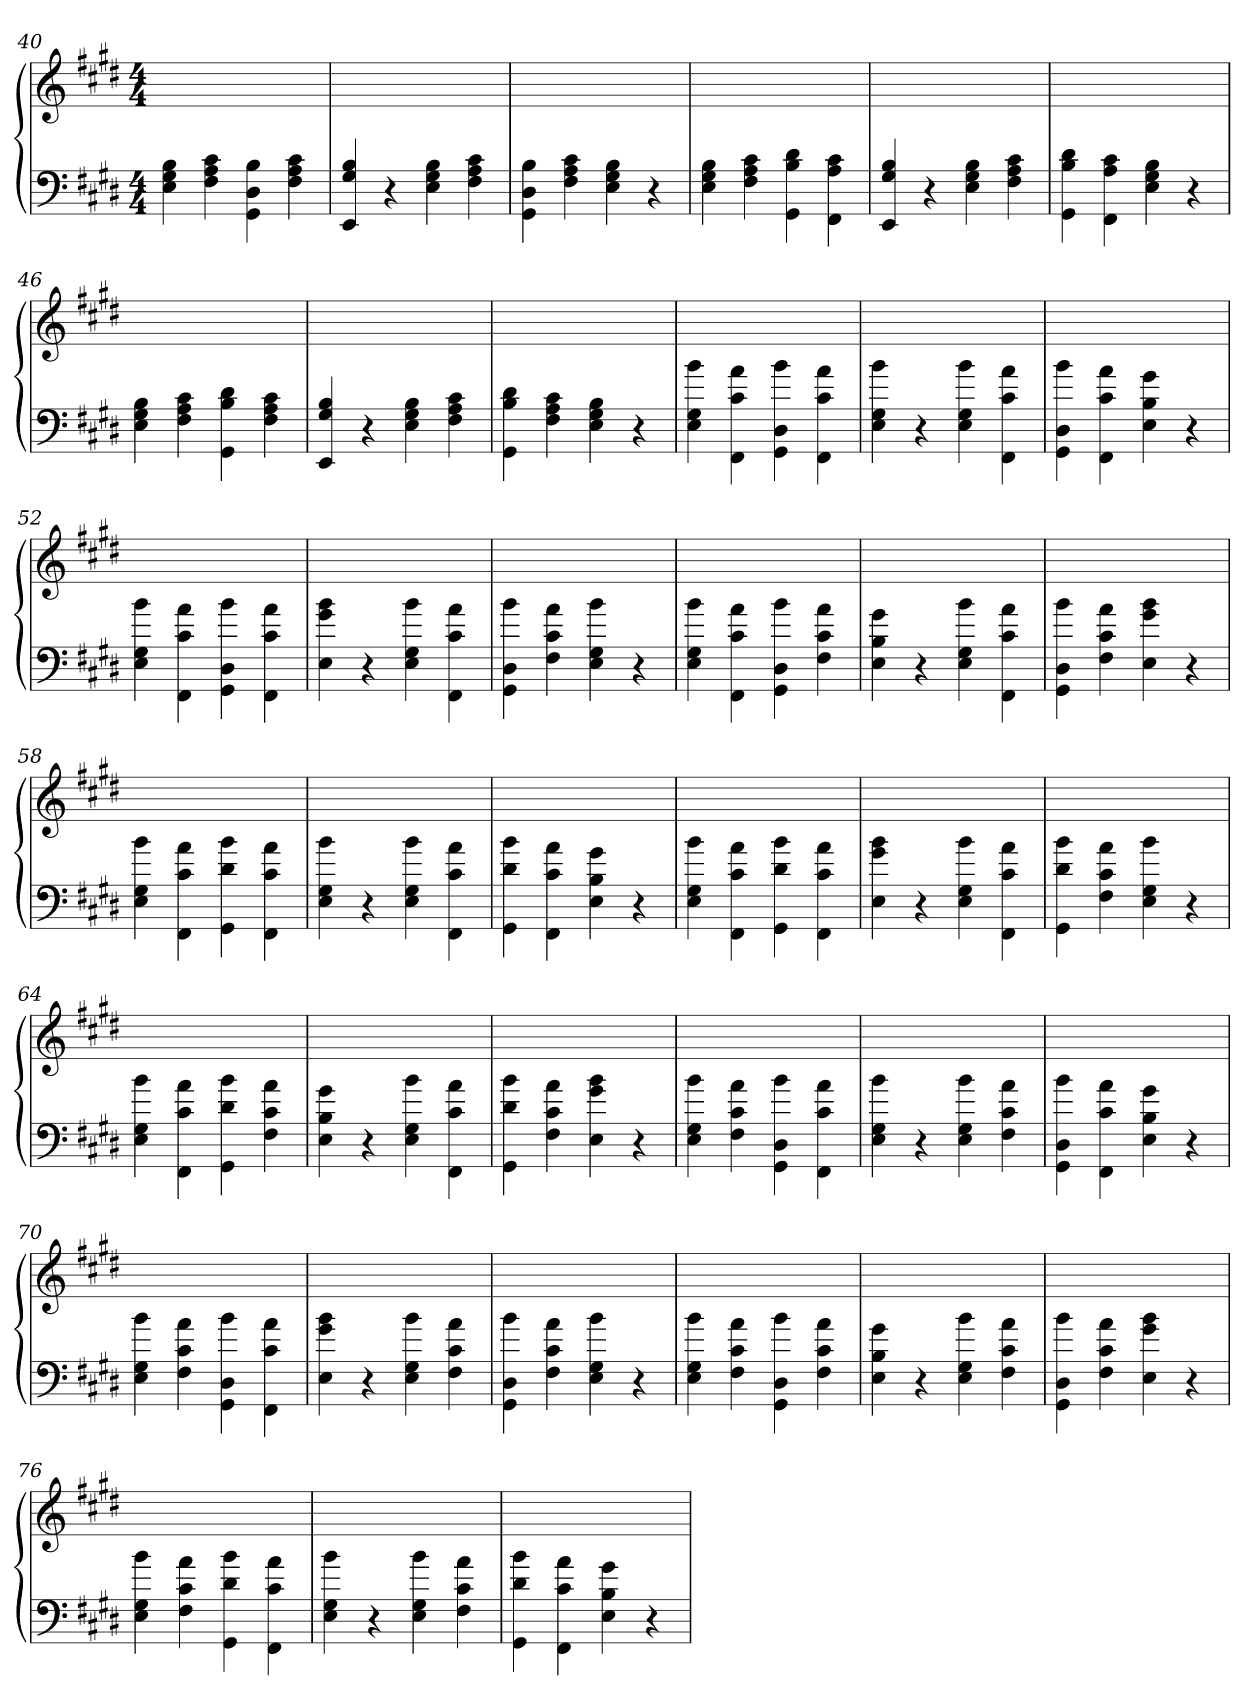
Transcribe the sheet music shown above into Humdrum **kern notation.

**kern	**kern
*part2	*part1
*staff2	*staff1
*clefF4	*clefG2
*k[f#c#g#d#]	*k[f#c#g#d#]
*E:	*E:
*M4/4	*M4/4
=40	=40
4E 4G# 4B	1ryy
4F# 4A 4c#	.
4GG# 4D# 4B	.
4F# 4A 4c#	.
=41	=41
4EE 4G# 4B	1ryy
4r	.
4E 4G# 4B	.
4F# 4A 4c#	.
=42	=42
4GG# 4D# 4B	1ryy
4F# 4A 4c#	.
4E 4G# 4B	.
4r	.
=43	=43
4E 4G# 4B	1ryy
4F# 4A 4c#	.
4GG# 4B 4d#	.
4FF# 4A 4c#	.
=44	=44
4EE 4G# 4B	1ryy
4r	.
4E 4G# 4B	.
4F# 4A 4c#	.
=45	=45
4GG# 4B 4d#	1ryy
4FF# 4A 4c#	.
4E 4G# 4B	.
4r	.
=46	=46
4E 4G# 4B	1ryy
4F# 4A 4c#	.
4GG# 4B 4d#	.
4F# 4A 4c#	.
=47	=47
4EE 4G# 4B	1ryy
4r	.
4E 4G# 4B	.
4F# 4A 4c#	.
=48	=48
4GG# 4B 4d#	1ryy
4F# 4A 4c#	.
4E 4G# 4B	.
4r	.
=49	=49
4E 4G# 4b	1ryy
4FF# 4c# 4a	.
4GG# 4D# 4b	.
4FF# 4c# 4a	.
=50	=50
4E 4G# 4b	1ryy
4r	.
4E 4G# 4b	.
4FF# 4c# 4a	.
=51	=51
4GG# 4D# 4b	1ryy
4FF# 4c# 4a	.
4E 4B 4g#	.
4r	.
=52	=52
4E 4G# 4b	1ryy
4FF# 4c# 4a	.
4GG# 4D# 4b	.
4FF# 4c# 4a	.
=53	=53
4E 4g# 4b	1ryy
4r	.
4E 4G# 4b	.
4FF# 4c# 4a	.
=54	=54
4GG# 4D# 4b	1ryy
4F# 4c# 4a	.
4E 4G# 4b	.
4r	.
=55	=55
4E 4G# 4b	1ryy
4FF# 4c# 4a	.
4GG# 4D# 4b	.
4F# 4c# 4a	.
=56	=56
4E 4B 4g#	1ryy
4r	.
4E 4G# 4b	.
4FF# 4c# 4a	.
=57	=57
4GG# 4D# 4b	1ryy
4F# 4c# 4a	.
4E 4g# 4b	.
4r	.
=58	=58
4E 4G# 4b	1ryy
4FF# 4c# 4a	.
4GG# 4d# 4b	.
4FF# 4c# 4a	.
=59	=59
4E 4G# 4b	1ryy
4r	.
4E 4G# 4b	.
4FF# 4c# 4a	.
=60	=60
4GG# 4d# 4b	1ryy
4FF# 4c# 4a	.
4E 4B 4g#	.
4r	.
=61	=61
4E 4G# 4b	1ryy
4FF# 4c# 4a	.
4GG# 4d# 4b	.
4FF# 4c# 4a	.
=62	=62
4E 4g# 4b	1ryy
4r	.
4E 4G# 4b	.
4FF# 4c# 4a	.
=63	=63
4GG# 4d# 4b	1ryy
4F# 4c# 4a	.
4E 4G# 4b	.
4r	.
=64	=64
4E 4G# 4b	1ryy
4FF# 4c# 4a	.
4GG# 4d# 4b	.
4F# 4c# 4a	.
=65	=65
4E 4B 4g#	1ryy
4r	.
4E 4G# 4b	.
4FF# 4c# 4a	.
=66	=66
4GG# 4d# 4b	1ryy
4F# 4c# 4a	.
4E 4g# 4b	.
4r	.
=67	=67
4E 4G# 4b	1ryy
4F# 4c# 4a	.
4GG# 4D# 4b	.
4FF# 4c# 4a	.
=68	=68
4E 4G# 4b	1ryy
4r	.
4E 4G# 4b	.
4F# 4c# 4a	.
=69	=69
4GG# 4D# 4b	1ryy
4FF# 4c# 4a	.
4E 4B 4g#	.
4r	.
=70	=70
4E 4G# 4b	1ryy
4F# 4c# 4a	.
4GG# 4D# 4b	.
4FF# 4c# 4a	.
=71	=71
4E 4g# 4b	1ryy
4r	.
4E 4G# 4b	.
4F# 4c# 4a	.
=72	=72
4GG# 4D# 4b	1ryy
4F# 4c# 4a	.
4E 4G# 4b	.
4r	.
=73	=73
4E 4G# 4b	1ryy
4F# 4c# 4a	.
4GG# 4D# 4b	.
4F# 4c# 4a	.
=74	=74
4E 4B 4g#	1ryy
4r	.
4E 4G# 4b	.
4F# 4c# 4a	.
=75	=75
4GG# 4D# 4b	1ryy
4F# 4c# 4a	.
4E 4g# 4b	.
4r	.
=76	=76
4E 4G# 4b	1ryy
4F# 4c# 4a	.
4GG# 4d# 4b	.
4FF# 4c# 4a	.
=77	=77
4E 4G# 4b	1ryy
4r	.
4E 4G# 4b	.
4F# 4c# 4a	.
=78	=78
4GG# 4d# 4b	1ryy
4FF# 4c# 4a	.
4E 4B 4g#	.
4r	.
=	=
*-	*-
